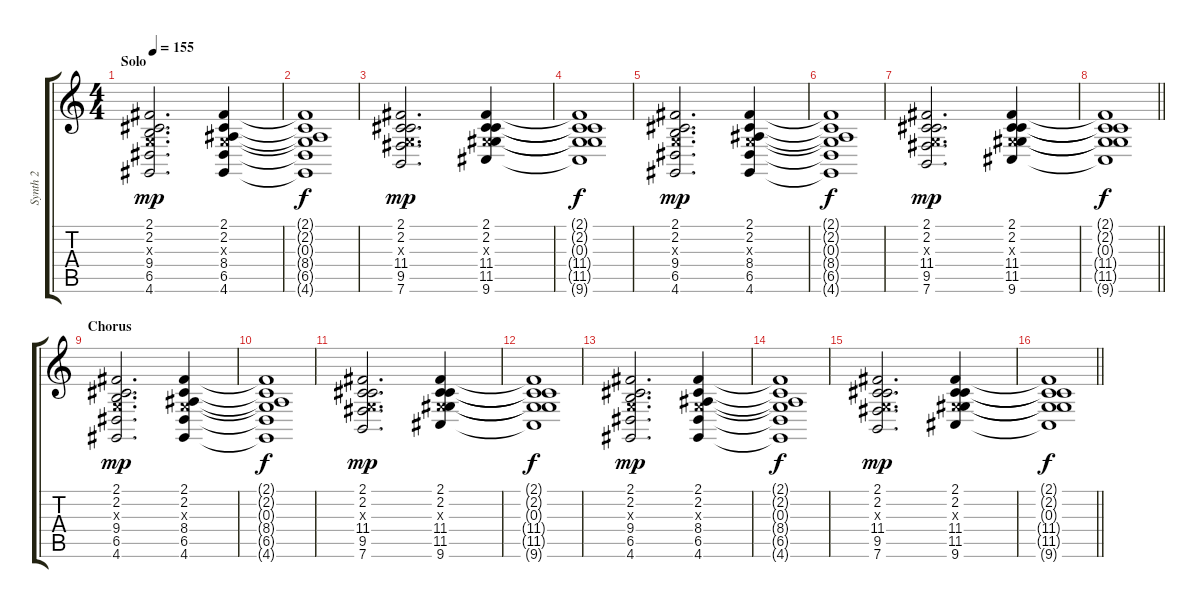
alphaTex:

\track ("Synth 2" "Synth 2") {instrument stringensemble1}
\staff {score tabs}
\tuning (E4 B3 G3 D3 A2 E2) {hide}
\ts (4 4)
\section ("" "Solo")
\tempo 155
\clef g2
\ks c
(2.1 2.2 0.3{x} 9.4 6.5 4.6).2{d dy mp instrument stringensemble1} (2.1 2.2 0.3{x} 8.4 6.5 4.6).4 |
(2.1{t} 2.2{t} 0.3{t} 8.4{t} 6.5{t} 4.6{t}).1{dy f} |
(2.1 2.2 0.3{x} 11.4 9.5 7.6).2{d dy mp} (2.1 2.2 0.3{x} 11.4 11.5 9.6).4 |
(2.1{t} 2.2{t} 0.3{t} 11.4{t} 11.5{t} 9.6{t}).1{dy f} |
(2.1 2.2 0.3{x} 9.4 6.5 4.6).2{d dy mp} (2.1 2.2 0.3{x} 8.4 6.5 4.6).4 |
(2.1{t} 2.2{t} 0.3{t} 8.4{t} 6.5{t} 4.6{t}).1{dy f} |
(2.1 2.2 0.3{x} 11.4 9.5 7.6).2{d dy mp} (2.1 2.2 0.3{x} 11.4 11.5 9.6).4 |
\barLineRight lightlight
(2.1{t} 2.2{t} 0.3{t} 11.4{t} 11.5{t} 9.6{t}).1{dy f} |
\section ("" "Chorus")
(2.1 2.2 0.3{x} 9.4 6.5 4.6).2{d dy mp} (2.1 2.2 0.3{x} 8.4 6.5 4.6).4 |
(2.1{t} 2.2{t} 0.3{t} 8.4{t} 6.5{t} 4.6{t}).1{dy f} |
(2.1 2.2 0.3{x} 11.4 9.5 7.6).2{d dy mp} (2.1 2.2 0.3{x} 11.4 11.5 9.6).4 |
(2.1{t} 2.2{t} 0.3{t} 11.4{t} 11.5{t} 9.6{t}).1{dy f} |
(2.1 2.2 0.3{x} 9.4 6.5 4.6).2{d dy mp} (2.1 2.2 0.3{x} 8.4 6.5 4.6).4 |
(2.1{t} 2.2{t} 0.3{t} 8.4{t} 6.5{t} 4.6{t}).1{dy f} |
(2.1 2.2 0.3{x} 11.4 9.5 7.6).2{d dy mp} (2.1 2.2 0.3{x} 11.4 11.5 9.6).4 |
\barLineRight lightlight
(2.1{t} 2.2{t} 0.3{t} 11.4{t} 11.5{t} 9.6{t}).1{dy f}
